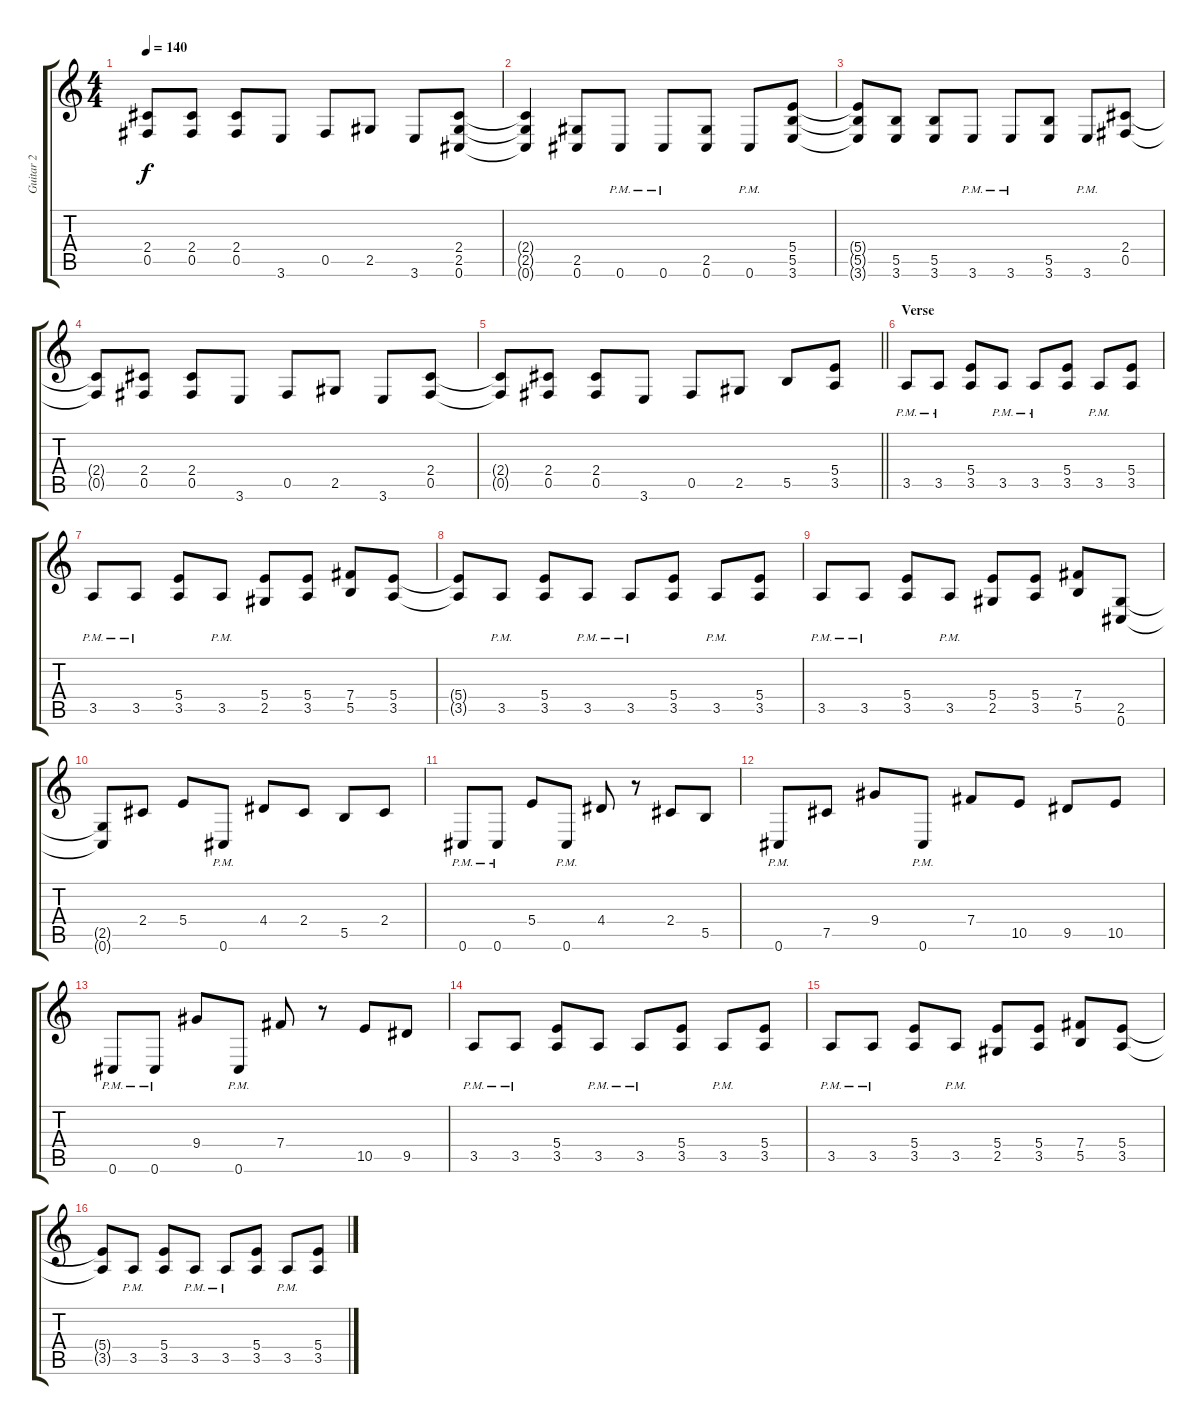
\track ("Guitar 2" "Guitar 2") {instrument overdrivenguitar}
\staff {score tabs}
\tuning (Db4 Ab3 E3 B2 Gb2 Db2) {hide}
\ts (4 4)
\tempo 140
\clef g2
\ks c
(2.4{t} 0.5{t}).8{dy f} (2.4 0.5).8 (2.4 0.5).8 3.6.8 0.5.8 2.5.8 3.6.8 (2.4 2.5 0.6).8 |
(2.4{t} 2.5{t} 0.6{t}).4 (2.5 0.6).8 0.6{pm}.8 0.6{pm}.8 (2.5 0.6).8 0.6{pm}.8 (5.4 5.5 3.6).8 |
(5.4{t} 5.5{t} 3.6{t}).8 (5.5 3.6).8 (5.5 3.6).8 3.6{pm}.8 3.6{pm}.8 (5.5 3.6).8 3.6{pm}.8 (2.4 0.5).8 |
(2.4{t} 0.5{t}).8 (2.4 0.5).8 (2.4 0.5).8 3.6.8 0.5.8 2.5.8 3.6.8 (2.4 0.5).8 |
\barLineRight lightlight
(2.4{t} 0.5{t}).8 (2.4 0.5).8 (2.4 0.5).8 3.6.8 0.5.8 2.5.8 5.5.8 (5.4 3.5).8 |
\section ("" "Verse")
3.5{pm}.8 3.5{pm}.8 (5.4 3.5).8 3.5{pm}.8 3.5{pm}.8 (5.4 3.5).8 3.5{pm}.8 (5.4 3.5).8 |
3.5{pm}.8 3.5{pm}.8 (5.4 3.5).8 3.5{pm}.8 (5.4 2.5).8 (5.4 3.5).8 (7.4 5.5).8 (5.4 3.5).8 |
(5.4{t} 3.5{t}).8 3.5{pm}.8 (5.4 3.5).8 3.5{pm}.8 3.5{pm}.8 (5.4 3.5).8 3.5{pm}.8 (5.4 3.5).8 |
3.5{pm}.8 3.5{pm}.8 (5.4 3.5).8 3.5{pm}.8 (5.4 2.5).8 (5.4 3.5).8 (7.4 5.5).8 (2.5 0.6).8 |
(2.5{t} 0.6{t}).8 2.4.8 5.4.8 0.6{pm}.8 4.4.8 2.4.8 5.5.8 2.4.8 |
0.6{pm}.8 0.6{pm}.8 5.4.8 0.6{pm}.8 4.4.8 r.8 2.4.8 5.5.8 |
0.6{pm}.8 7.5.8 9.4.8 0.6{pm}.8 7.4.8 10.5.8 9.5.8 10.5.8 |
0.6{pm}.8 0.6{pm}.8 9.4.8 0.6{pm}.8 7.4.8 r.8 10.5.8 9.5.8 |
3.5{pm}.8 3.5{pm}.8 (5.4 3.5).8 3.5{pm}.8 3.5{pm}.8 (5.4 3.5).8 3.5{pm}.8 (5.4 3.5).8 |
3.5{pm}.8 3.5{pm}.8 (5.4 3.5).8 3.5{pm}.8 (5.4 2.5).8 (5.4 3.5).8 (7.4 5.5).8 (5.4 3.5).8 |
(5.4{t} 3.5{t}).8 3.5{pm}.8 (5.4 3.5).8 3.5{pm}.8 3.5{pm}.8 (5.4 3.5).8 3.5{pm}.8 (5.4 3.5).8
